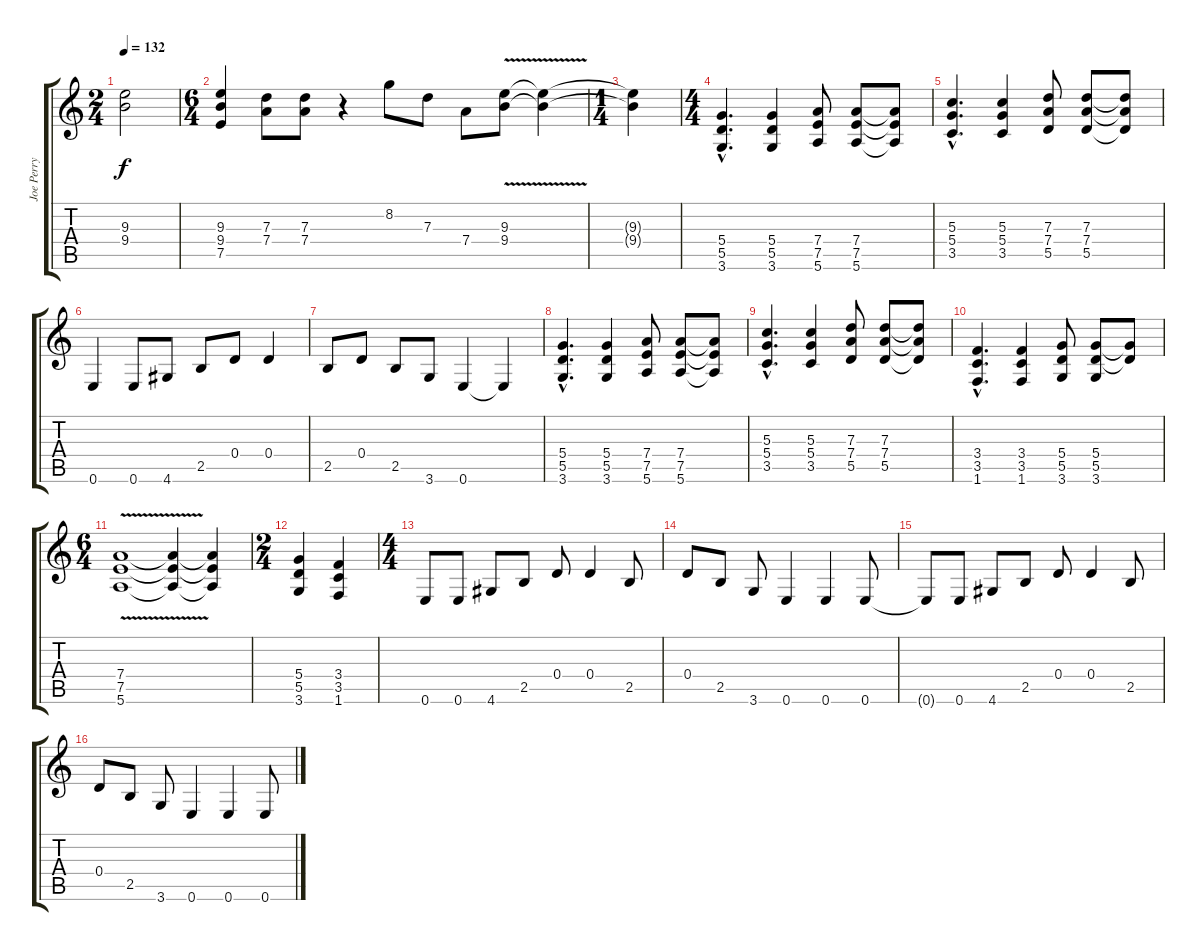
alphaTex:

\track ("Joe Perry" "Joe Perry") {instrument overdrivenguitar}
\staff {score tabs}
\tuning (E4 B3 G3 D3 A2 E2) {hide}
\ts (2 4)
\tempo 132
\clef g2
\ks c
(9.3{t} 9.4{t}).2{dy f} |
\ts (6 4)
(9.3 9.4 7.5).4 (7.3 7.4).8 (7.3 7.4).8 r.4 8.2.8 7.3.8 7.4.8 (9.3{v} 9.4{v}).8 (9.3{t} 9.4{t}).4 |
\ts (1 4)
(9.3{t} 9.4{t}).4 |
\ts (4 4)
(5.4{hac} 5.5{hac} 3.6{hac}).4{d} (5.4 5.5 3.6).4 (7.4 7.5 5.6).8 (7.4 7.5 5.6).8 (7.4{t} 7.5{t} 5.6{t}).8 |
(5.3{hac} 5.4{hac} 3.5{hac}).4{d} (5.3 5.4 3.5).4 (7.3 7.4 5.5).8 (7.3 7.4 5.5).8 (7.3{t} 7.4{t} 5.5{t}).8 |
0.6.4 0.6.8 4.6.8 2.5.8 0.4.8 0.4.4 |
2.5.8 0.4.8 2.5.8 3.6.8 0.6.4 0.6{t}.4 |
(5.4{hac} 5.5{hac} 3.6{hac}).4{d} (5.4 5.5 3.6).4 (7.4 7.5 5.6).8 (7.4 7.5 5.6).8 (7.4{t} 7.5{t} 5.6{t}).8 |
(5.3{hac} 5.4{hac} 3.5{hac}).4{d} (5.3 5.4 3.5).4 (7.3 7.4 5.5).8 (7.3 7.4 5.5).8 (7.3{t} 7.4{t} 5.5{t}).8 |
(3.4{hac} 3.5{hac} 1.6{hac}).4{d} (3.4 3.5 1.6).4 (5.4 5.5 3.6).8 (5.4 5.5 3.6).8 (5.4{t} 5.5{t}).8 |
\ts (6 4)
(7.4{v} 7.5{v} 5.6{v}).1 (7.4{t} 7.5{t} 5.6{t}).4 (7.4{t} 7.5{t} 5.6{t}).4 |
\ts (2 4)
(5.4 5.5 3.6).4 (3.4 3.5 1.6).4 |
\ts (4 4)
0.6.8 0.6.8 4.6.8 2.5.8 0.4.8 0.4.4 2.5.8 |
0.4.8 2.5.8 3.6.8 0.6.4 0.6.4 0.6.8 |
0.6{t}.8 0.6.8 4.6.8 2.5.8 0.4.8 0.4.4 2.5.8 |
0.4.8 2.5.8 3.6.8 0.6.4 0.6.4 0.6.8
